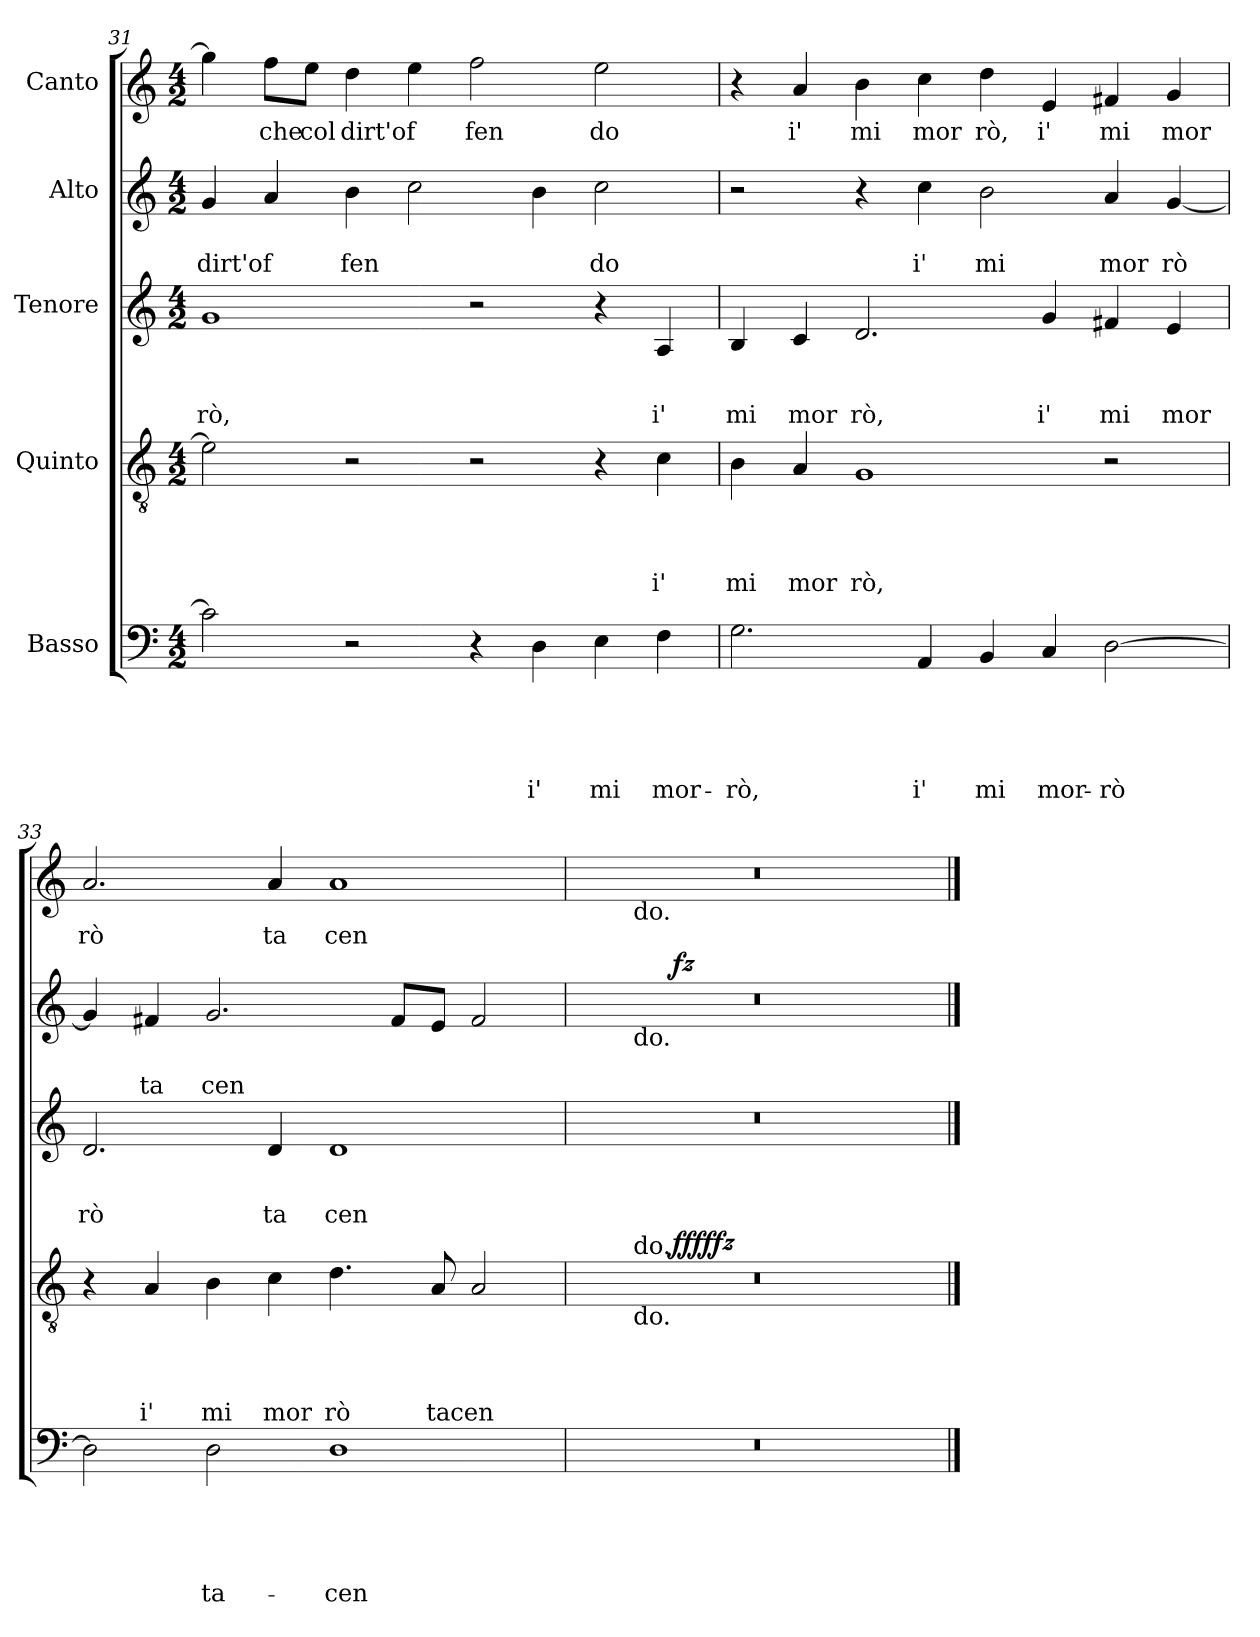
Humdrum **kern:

**kern	**text	**text	**text	**text	**text	**kern	**text	**text	**text	**text	**dynam	**kern	**text	**text	**text	**kern	**text	**text	**dynam	**kern	**text
*part5	*part5	*part5	*part5	*part5	*part5	*part4	*part4	*part4	*part4	*part4	*part4	*part3	*part3	*part3	*part3	*part2	*part2	*part2	*part2	*part1	*part1
*staff5	*staff5	*staff5	*staff5	*staff5	*staff5	*staff4	*staff4	*staff4	*staff4	*staff4	*staff4	*staff3	*staff3	*staff3	*staff3	*staff2	*staff2	*staff2	*staff2	*staff1	*staff1
*I"Basso	*	*	*	*	*	*I"Quinto	*	*	*	*	*	*I"Tenore	*	*	*	*I"Alto	*	*	*	*I"Canto	*
*clefF4	*	*	*	*	*	*clefGv2	*	*	*	*	*	*clefG2	*	*	*	*clefG2	*	*	*	*clefG2	*
*k[]	*	*	*	*	*	*k[]	*	*	*	*	*	*k[]	*	*	*	*k[]	*	*	*	*k[]	*
*C:	*	*	*	*	*	*C:	*	*	*	*	*	*C:	*	*	*	*C:	*	*	*	*C:	*
*M4/2	*	*	*	*	*	*M4/2	*	*	*	*	*	*M4/2	*	*	*	*M4/2	*	*	*	*M4/2	*
=31	=31	=31	=31	=31	=31	=31	=31	=31	=31	=31	=31	=31	=31	=31	=31	=31	=31	=31	=31	=31	=31
!	!	!	!	!	!	!	!	!	!	!	!	!	!	!	!LO:LY:b	!	!	!LO:LY:b	!	!	!
2c\]	.	.	.	.	.	2e\]	.	.	.	.	.	1g	.	.	rò,	4g/	.	dirt'of	.	4gg\]	.
!	!	!	!	!	!	!	!	!	!	!	!	!	!	!	!	!	!	!	!	!	!LO:LY:b
.	.	.	.	.	.	.	.	.	.	.	.	.	.	.	.	4a/	.	.	.	8ff\L	che
!	!	!	!	!	!	!	!	!	!	!	!	!	!	!	!	!	!	!	!	!	!LO:LY:b
.	.	.	.	.	.	.	.	.	.	.	.	.	.	.	.	.	.	.	.	8ee\J	col
!	!	!	!	!	!	!	!	!	!	!	!	!	!	!	!	!	!	!LO:LY:b	!	!	!LO:LY:b
2r	.	.	.	.	.	2r	.	.	.	.	.	.	.	.	.	4b\	.	fen	.	4dd\	dirt'of
.	.	.	.	.	.	.	.	.	.	.	.	.	.	.	.	2cc\	.	.	.	4ee\	.
!	!	!	!	!	!	!	!	!	!	!	!	!	!	!	!	!	!	!	!	!	!LO:LY:b
4r	.	.	.	.	.	2r	.	.	.	.	.	2r	.	.	.	.	.	.	.	2ff\	fen
!	!	!	!	!	!LO:LY:b	!	!	!	!	!	!	!	!	!	!	!	!	!	!	!	!
4D\	.	.	.	.	i'	.	.	.	.	.	.	.	.	.	.	4b\	.	.	.	.	.
!	!	!	!	!	!LO:LY:b	!	!	!	!	!	!	!	!	!	!	!	!	!LO:LY:b	!	!	!LO:LY:b
4E\	.	.	.	.	mi	4r	.	.	.	.	.	4r	.	.	.	2cc\	.	do	.	2ee\	do
!	!	!	!	!	!LO:LY:b	!	!	!	!	!LO:LY:b	!	!	!	!	!LO:LY:b	!	!	!	!	!	!
4F\	.	.	.	.	mor-	4c\	.	.	.	i'	.	4A/	.	.	i'	.	.	.	.	.	.
=32	=32	=32	=32	=32	=32	=32	=32	=32	=32	=32	=32	=32	=32	=32	=32	=32	=32	=32	=32	=32	=32
!	!	!	!	!	!LO:LY:b	!	!	!	!	!LO:LY:b	!	!	!	!	!LO:LY:b	!	!	!	!	!	!
2.G\	.	.	.	.	-rò,	4B\	.	.	.	mi	.	4B/	.	.	mi	2r	.	.	.	4r	.
!	!	!	!	!	!	!	!	!	!	!LO:LY:b	!	!	!	!	!LO:LY:b	!	!	!	!	!	!LO:LY:b
.	.	.	.	.	.	4A/	.	.	.	mor	.	4c/	.	.	mor	.	.	.	.	4a/	i'
!	!	!	!	!	!	!	!	!	!	!LO:LY:b	!	!	!	!	!LO:LY:b	!	!	!	!	!	!LO:LY:b
.	.	.	.	.	.	1G	.	.	.	rò,	.	2.d/	.	.	rò,	4r	.	.	.	4b\	mi
!	!	!	!	!	!LO:LY:b	!	!	!	!	!	!	!	!	!	!	!	!	!LO:LY:b	!	!	!LO:LY:b
4AA/	.	.	.	.	i'	.	.	.	.	.	.	.	.	.	.	4cc\	.	i'	.	4cc\	mor
!	!	!	!	!	!LO:LY:b	!	!	!	!	!	!	!	!	!	!	!	!	!LO:LY:b	!	!	!LO:LY:b
4BB/	.	.	.	.	mi	.	.	.	.	.	.	.	.	.	.	2b\	.	mi	.	4dd\	rò,
!	!	!	!	!	!LO:LY:b	!	!	!	!	!	!	!	!	!	!LO:LY:b	!	!	!	!	!	!LO:LY:b
4C/	.	.	.	.	mor-	.	.	.	.	.	.	4g/	.	.	i'	.	.	.	.	4e/	i'
!	!	!	!	!	!LO:LY:b	!	!	!	!	!	!	!	!	!	!LO:LY:b	!	!	!LO:LY:b	!	!	!LO:LY:b
[>2D\	.	.	.	.	-rò	2r	.	.	.	.	.	4f#X/	.	.	mi	4a/	.	mor	.	4f#X/	mi
!	!	!	!	!	!	!	!	!	!	!	!	!	!	!	!LO:LY:b	!	!	!LO:LY:b	!	!	!LO:LY:b
.	.	.	.	.	.	.	.	.	.	.	.	4e/	.	.	mor	[<4g/	.	rò	.	4g/	mor
=33	=33	=33	=33	=33	=33	=33	=33	=33	=33	=33	=33	=33	=33	=33	=33	=33	=33	=33	=33	=33	=33
!	!	!	!	!	!	!	!	!	!	!	!	!	!	!	!LO:LY:b	!	!	!	!	!	!LO:LY:b
2D\]	.	.	.	.	.	4r	.	.	.	.	.	2.d/	.	.	rò	4g/]	.	.	.	2.a/	rò
!	!	!	!	!	!	!	!	!	!	!LO:LY:b	!	!	!	!	!	!	!	!LO:LY:b	!	!	!
.	.	.	.	.	.	4A/	.	.	.	i'	.	.	.	.	.	4f#X/	.	ta	.	.	.
!	!	!	!	!	!LO:LY:b	!	!	!	!	!LO:LY:b	!	!	!	!	!	!	!	!LO:LY:b	!	!	!
2D\	.	.	.	.	ta-	4B\	.	.	.	mi	.	.	.	.	.	2.g/	.	cen	.	.	.
!	!	!	!	!	!	!	!	!	!	!LO:LY:b	!	!	!	!	!LO:LY:b	!	!	!	!	!	!LO:LY:b
.	.	.	.	.	.	4c\	.	.	.	mor	.	4d/	.	.	ta	.	.	.	.	4a/	ta
!	!	!	!	!	!LO:LY:b	!	!	!	!	!LO:LY:b	!	!	!	!	!LO:LY:b	!	!	!	!	!	!LO:LY:b
1D	.	.	.	.	-cen-	4.d\	.	.	.	rò	.	1d	.	.	cen	.	.	.	.	1a	cen
.	.	.	.	.	.	.	.	.	.	.	.	.	.	.	.	8f#/L	.	.	.	.	.
!	!	!	!	!	!	!	!	!	!	!LO:LY:b	!	!	!	!	!	!	!	!	!	!	!
.	.	.	.	.	.	8A/	.	.	.	ta	.	.	.	.	.	8e/J	.	.	.	.	.
!	!	!	!	!	!	!	!	!	!	!LO:LY:b	!	!	!	!	!	!	!	!	!	!	!
.	.	.	.	.	.	2A/	.	.	.	cen	.	.	.	.	.	2f#/	.	.	.	.	.
=34	=34	=34	=34	=34	=34	=34	=34	=34	=34	=34	=34	=34	=34	=34	=34	=34	=34	=34	=34	=34	=34
*	*	*	*	*	*	*^	*	*	*	*	*	*	*	*	*	*^	*	*	*	*^	*
*	*	*	*	*	*	*	*^	*	*	*	*	*	*	*	*	*	*	*^	*	*	*	*	*	*
0r	.	.	.	.	.	0r	4.ryy	4ryy	.	.	.	.	.	0r	.	.	.	0r	4.ryy	4ryy	.	.	.	0r	4ryy	.
!	!	!	!	!	!	!	!	!	!	!	!	!	!	!	!	!	!	!	!	!	!	!	!	!	!LO:TX:b:t=do.	!
!	!	!	!	!	!	!	!	!	!	!	!	!	!	!	!	!	!	!	!	!LO:TX:b:t=do.	!	!	!	!	!	!
!	!	!	!	!	!	!	!	!LO:TX:b:t=do.	!	!	!	!	!	!	!	!	!	!	!	!	!	!	!	!	!	!
!	!	!	!	!	!	!	!	!LO:TX:a:t=do.	!	!	!	!	!	!	!	!	!	!	!	!	!	!	!	!	!	!
.	.	.	.	.	.	.	.	1..ryy	.	.	.	.	.	.	.	.	.	.	.	1..ryy	.	.	.	.	1..ryy	.
!	!	!	!	!	!	!	!	!	!	!	!	!	!LO:DY:a	!	!	!	!	!	!	!	!	!	!	!	!	!
!	!	!	!	!	!	!	!	!	!	!	!	!	!LO:DY:n=1:b	!	!	!	!	!	!	!	!	!	!LO:DY:b	!	!	!
.	.	.	.	.	.	.	1ryy	.	.	.	.	.	ffff fz	.	.	.	.	.	1ryy	.	.	.	fz	.	.	.
.	.	.	.	.	.	.	2ryy	.	.	.	.	.	.	.	.	.	.	.	2ryy	.	.	.	.	.	.	.
.	.	.	.	.	.	.	8ryy	.	.	.	.	.	.	.	.	.	.	.	8ryy	.	.	.	.	.	.	.
*	*	*	*	*	*	*	*	*	*	*	*	*	*	*	*	*	*	*v	*v	*v	*	*	*	*	*	*
*	*	*	*	*	*	*v	*v	*v	*	*	*	*	*	*	*	*	*	*	*	*	*	*v	*v	*
==	==	==	==	==	==	==	==	==	==	==	==	==	==	==	==	==	==	==	==	==	==
*-	*-	*-	*-	*-	*-	*-	*-	*-	*-	*-	*-	*-	*-	*-	*-	*-	*-	*-	*-	*-	*-
